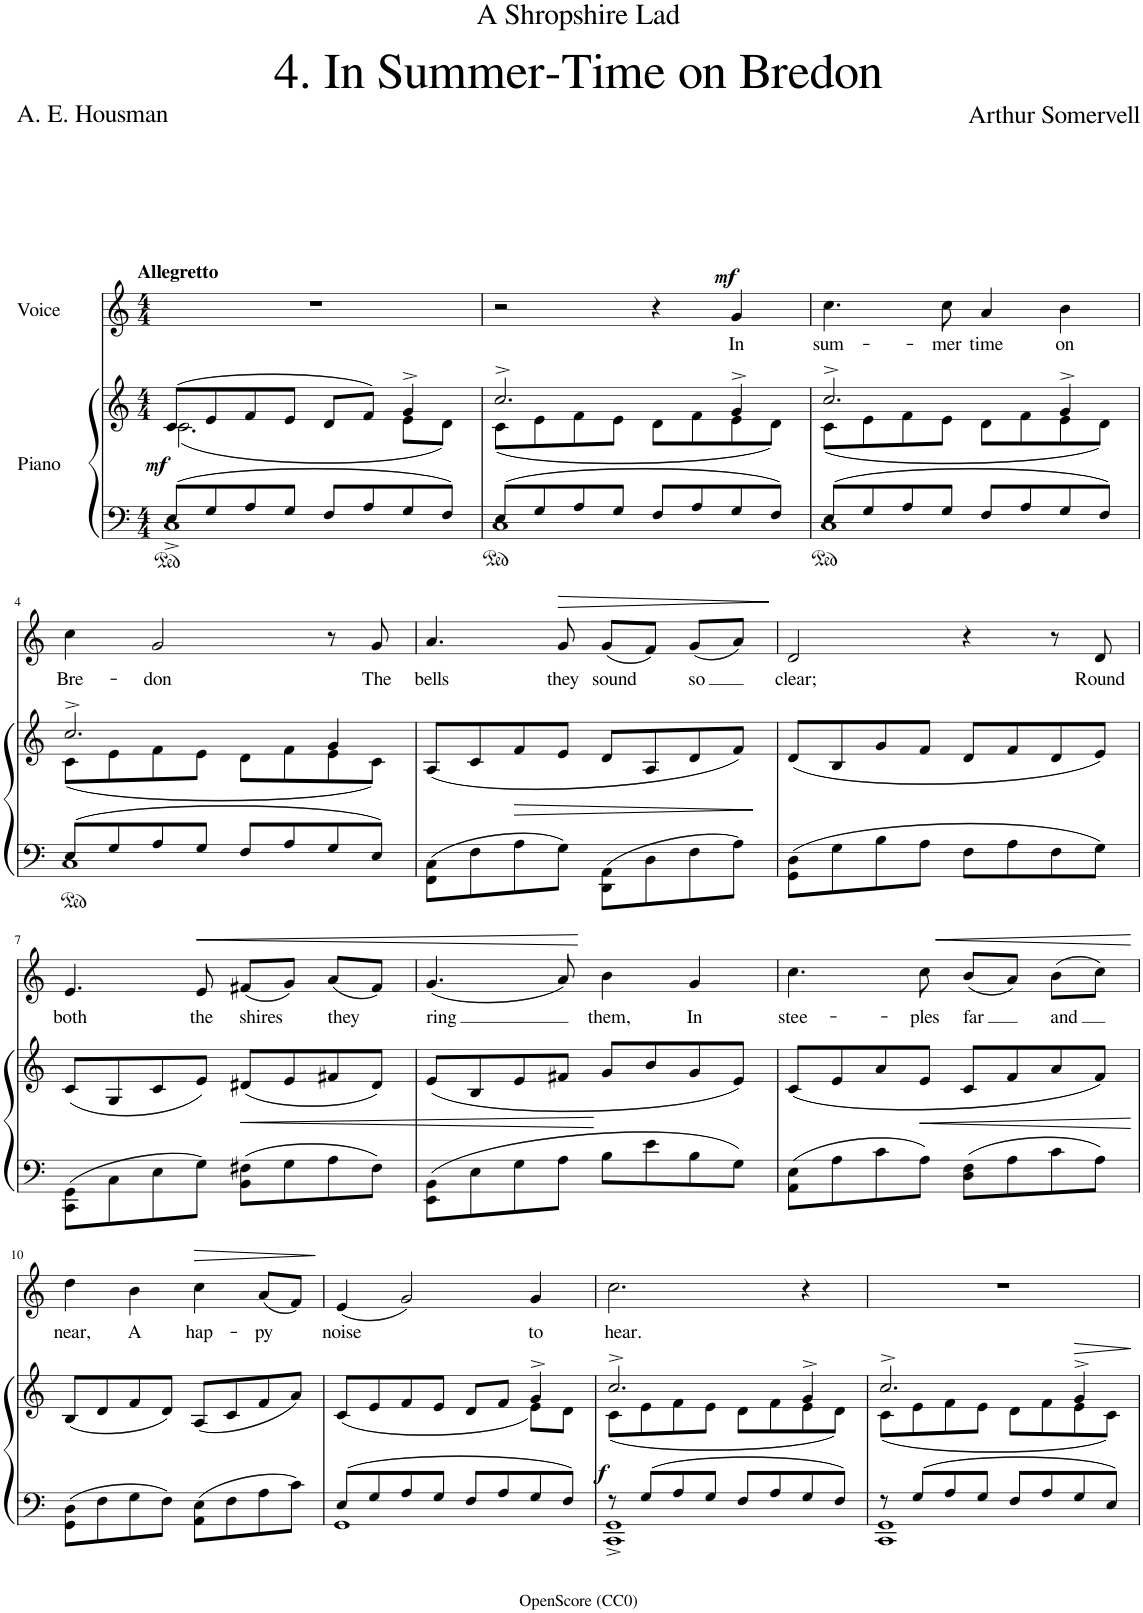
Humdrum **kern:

**kern	**kern	**dynam	**kern	**text	**dynam
*part2	*part2	*part2	*part1	*part1	*part1
*staff3	*staff2	*staff2/3	*staff1	*staff1	*staff1
*I"Piano	*	*	*I"Voice	*	*
*I'Pno	*	*	*	*	*
*clefF4	*clefG2	*	*clefG2	*	*
*k[]	*k[]	*	*k[]	*	*
*M4/4	*M4/4	*	*M4/4	*	*
=1	=1	=1	=1	=1	=1
*^	*^	*	*	*	*
!	!	!	!	!	!LO:TX:a:B:t=Allegretto	!	!
!	!	!	!	!LO:DY:b	!	!	!
8E/L	1C^	(8c/L	(2.c\	mf	1r	.	.
8G/	.	8e/	.	.	.	.	.
8A/	.	8f/	.	.	.	.	.
8G/J	.	8e/J	.	.	.	.	.
8F/L	.	8d/L	.	.	.	.	.
8A/	.	8f/J)	.	.	.	.	.
8G/	.	4g^/	8e\L	.	.	.	.
8F/J	.	.	8d\J)	.	.	.	.
=2	=2	=2	=2	=2	=2	=2	=2
8E/L	1C	2.cc^/	(8c\L	.	2r	.	.
8G/	.	.	8e\	.	.	.	.
8A/	.	.	8f\	.	.	.	.
8G/J	.	.	8e\J	.	.	.	.
8F/L	.	.	8d\L	.	4r	.	.
8A/	.	.	8f\	.	.	.	.
!	!	!	!	!	!	!LO:LY:b	!LO:DY:a
8G/	.	4g^/	8e\	.	4g/	In	mf
8F/J	.	.	8d\J)	.	.	.	.
=3	=3	=3	=3	=3	=3	=3	=3
!	!	!	!	!	!	!LO:LY:b	!
8E/L	1C	2.cc^/	(8c\L	.	4.cc\	sum-	.
8G/	.	.	8e\	.	.	.	.
8A/	.	.	8f\	.	.	.	.
!	!	!	!	!	!	!LO:LY:b	!
8G/J	.	.	8e\J	.	8cc\	-mer	.
!	!	!	!	!	!	!LO:LY:b	!
8F/L	.	.	8d\L	.	4a/	time	.
8A/	.	.	8f\	.	.	.	.
!	!	!	!	!	!	!LO:LY:b	!
8G/	.	4g^/	8e\	.	4b\	on	.
8F/J	.	.	8d\J)	.	.	.	.
!!LO:LB:g=z
=4	=4	=4	=4	=4	=4	=4	=4
!	!	!	!	!	!	!LO:LY:b	!
8E/L	1C	2.cc^/	(8c\L	.	4cc\	Bre-	.
8G/	.	.	8e\	.	.	.	.
!	!	!	!	!	!	!LO:LY:b	!
8A/	.	.	8f\	.	2g/	-don	.
8G/J	.	.	8e\J	.	.	.	.
8F/L	.	.	8d\L	.	.	.	.
8A/	.	.	8f\	.	.	.	.
8G/	.	4g/	8e\	.	8r	.	.
!	!	!	!	!	!	!LO:LY:b	!
8E/J	.	.	8c\J)	.	8g/	The	.
*v	*v	*	*	*	*	*	*
=5	=5	=5	=5	=5	=5	=5
!	!	!	!	!	!LO:LY:b	!
*	*v	*v	*	*	*	*
8FF\ 8C\L	(8A/L	.	4.a/	bells	.
8F\	8c/	.	.	.	.
!	!	!LO:HP:b	!	!	!
8A\	8f/	>	.	.	.
!	!	!	!	!LO:LY:b	!LO:HP:b
8G\J	8e/J	.	8g/	they	>
!	!	!	!	!LO:LY:b	!
8DD\ 8AA\L	8d/L	.	(8g/L	sound	.
8D\	8A/	.	8f/J)	.	.
!	!	!	!	!LO:LY:b	!
8F\	8d/	.	(8g/L	so	.
8A\J	8f/J)	.	8a/J)	.	.
.	.	]	.	.	]
=6	=6	=6	=6	=6	=6
!	!	!	!	!LO:LY:b	!
8GG\ 8D\L	(8d/L	.	2d/	clear;	.
8G\	8B/	.	.	.	.
8B\	8g/	.	.	.	.
8A\J	8f/J	.	.	.	.
8F\L	8d/L	.	4r	.	.
8A\	8f/	.	.	.	.
8F\	8d/	.	8r	.	.
!	!	!	!	!LO:LY:b	!
8G\J	8e/J)	.	8d/	Round	.
!!LO:LB:g=z
=7	=7	=7	=7	=7	=7
!	!	!	!	!LO:LY:b	!
8CC\ 8GG\L	(8c/L	.	4.e/	both	.
8C\	8G/	.	.	.	.
8E\	8c/	.	.	.	.
!	!	!	!	!LO:LY:b	!LO:HP:b
8G\J	8e/J)	.	8e/	the	<
!	!	!LO:HP:b	!	!LO:LY:b	!
8BB\ 8F#X\L	(8d#X/L	<	(8f#X/L	shires	.
8G\	8e/	.	8g/J)	.	.
!	!	!	!	!LO:LY:b	!
8A\	8f#X/	.	(8a/L	they	.
8F#\J	8d#/J)	.	8f#/J)	.	.
=8	=8	=8	=8	=8	=8
!	!	!	!	!LO:LY:b	!
8EE\ 8BB\L	(8e/L	.	(4.g/	ring	.
8E\	8B/	.	.	.	.
8G\	8e/	.	.	.	.
8A\J	8f#X/J	.	8a/)	.	.
!	!	!	!	!LO:LY:b	!
8B\L	8g/L	[	4b\	them,	[
8e\	8b/	.	.	.	.
!	!	!	!	!LO:LY:b	!
8B\	8g/	.	4g/	In	.
8G\J	8e/J)	.	.	.	.
=9	=9	=9	=9	=9	=9
!	!	!	!	!LO:LY:b	!
8AA\ 8E\L	(8c/L	.	4.cc\	stee-	.
8A\	8e/	.	.	.	.
8c\	8a/	.	.	.	.
!	!	!LO:HP:b	!	!LO:LY:b	!LO:HP:b
8A\J	8e/J	<	8cc\	-ples	<
!	!	!	!	!LO:LY:b	!
8D\ 8F\L	8c/L	.	(8b/L	far	.
8A\	8f/	.	8a/J)	.	.
!	!	!	!	!LO:LY:b	!
8c\	8a/	.	(8b\L	and	.
8A\J	8f/J)	.	8cc\J)	.	.
.	.	[	.	.	[
!!LO:LB:g=z
=10	=10	=10	=10	=10	=10
!	!	!	!	!LO:LY:b	!
8GG\ 8D\L	(8B/L	.	4dd\	near,	.
8F\	8d/	.	.	.	.
!	!	!	!	!LO:LY:b	!
8G\	8f/	.	4b\	A	.
8F\J	8d/J)	.	.	.	.
!	!	!	!	!LO:LY:b	!LO:HP:b
8AA\ 8E\L	(8A/L	.	4cc\	hap-	>
8F\	8c/	.	.	.	.
!	!	!	!	!LO:LY:b	!
8A\	8f/	.	(8a/L	-py	.
8c\J	8a/J)	.	8f/J)	.	.
.	.	.	.	.	]
=11	=11	=11	=11	=11	=11
*^	*^	*	*	*	*
!	!	!	!	!	!	!LO:LY:b	!
8E/L	1GG	(8c/L	2.ryy	.	(4e/	noise	.
8G/	.	8e/	.	.	.	.	.
8A/	.	8f/	.	.	2g/)	.	.
8G/J	.	8e/J	.	.	.	.	.
8F/L	.	8d/L	.	.	.	.	.
8A/	.	8f/J	.	.	.	.	.
!	!	!	!	!	!	!LO:LY:b	!
8G/	.	4g^/	8e\L)	.	4g/	to	.
8F/J	.	.	8d\J	.	.	.	.
=12	=12	=12	=12	=12	=12	=12	=12
!	!	!	!	!LO:DY:b	!	!LO:LY:b	!
8r	1CC^ 1GG^	2.cc^/	(8c\L	f	2.cc\	hear.	.
8G/L	.	.	8e\	.	.	.	.
8A/	.	.	8f\	.	.	.	.
8G/J	.	.	8e\J	.	.	.	.
8F/L	.	.	8d\L	.	.	.	.
8A/	.	.	8f\	.	.	.	.
8G/	.	4g^/	8e\	.	4r	.	.
8F/J	.	.	8d\J)	.	.	.	.
=13	=13	=13	=13	=13	=13	=13	=13
8r	1CC 1GG	2.cc^/	(8c\L	.	1r	.	.
8G/L	.	.	8e\	.	.	.	.
8A/	.	.	8f\	.	.	.	.
8G/J	.	.	8e\J	.	.	.	.
8F/L	.	.	8d\L	.	.	.	.
8A/	.	.	8f\	.	.	.	.
!	!	!	!	!LO:HP:b	!	!	!
8G/	.	4g^/	8e\	>	.	.	.
8E/J	.	.	8c\J)	.	.	.	.
*v	*v	*	*	*	*	*	*
*	*v	*v	*	*	*	*
.	.	]	.	.	.
=	=	=	=	=	=
*-	*-	*-	*-	*-	*-
